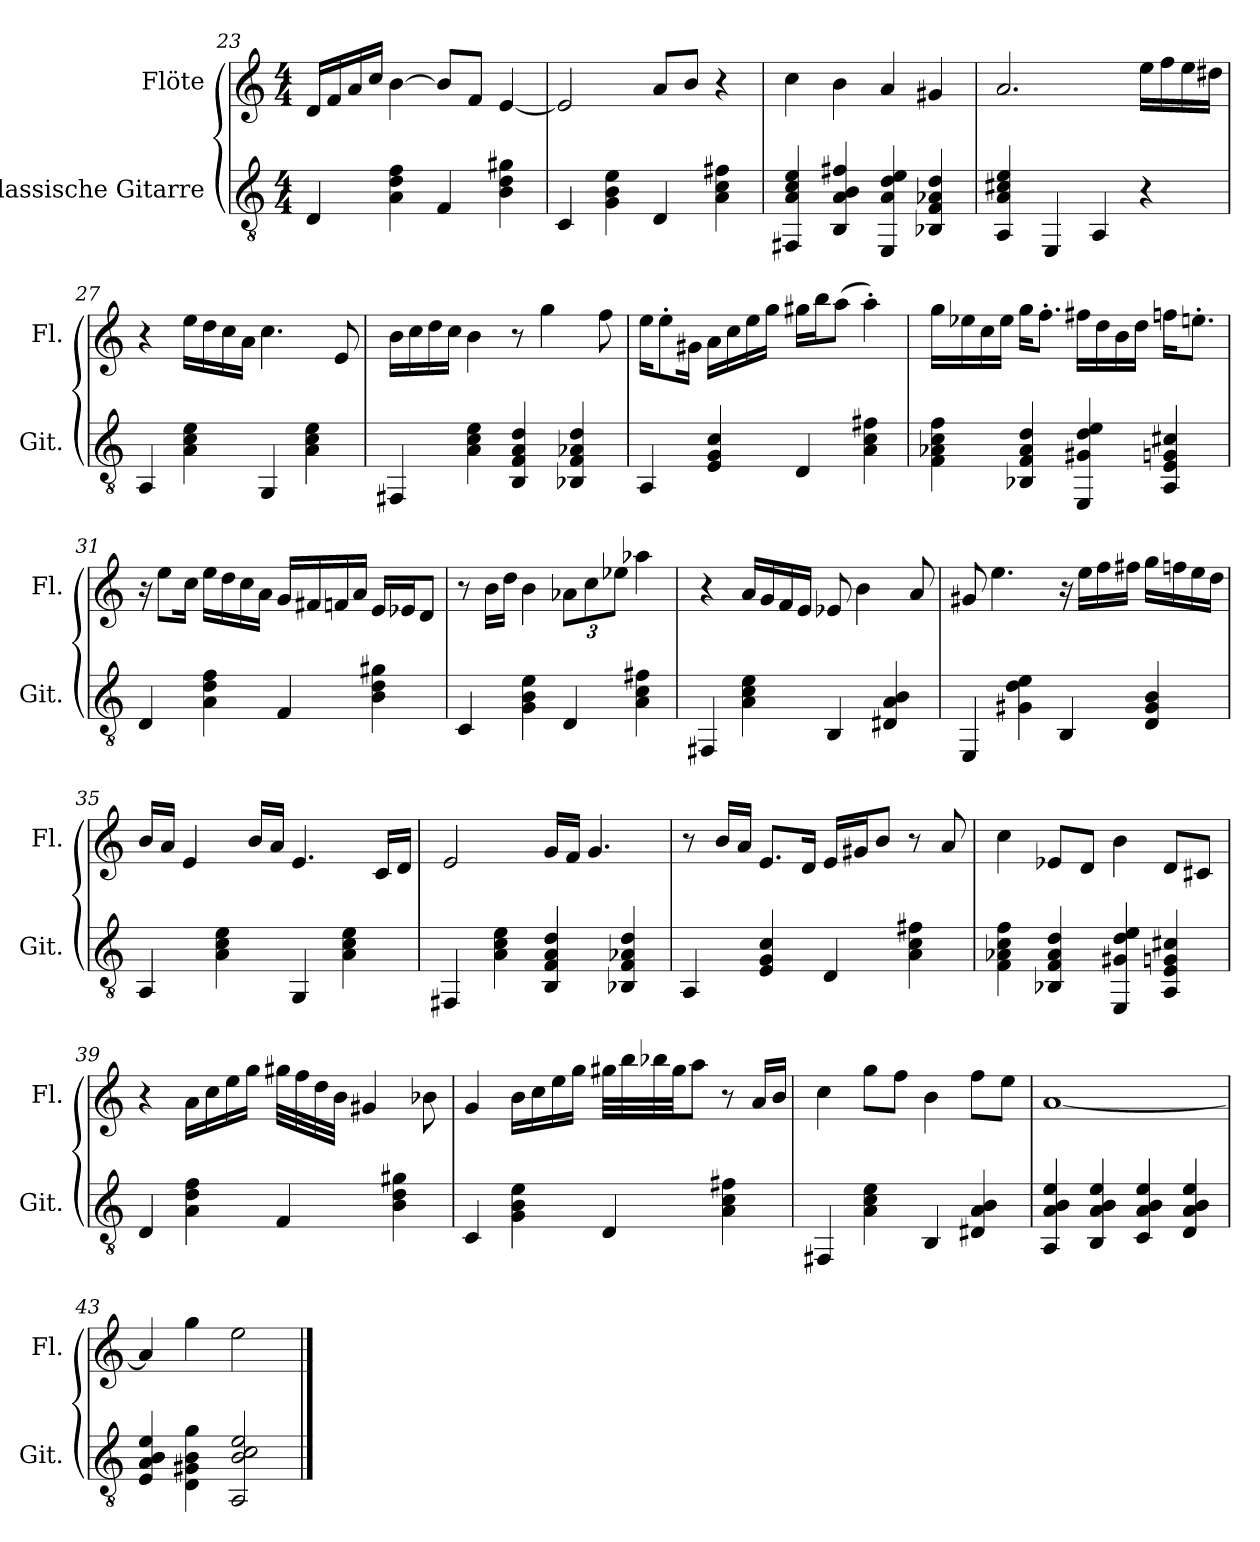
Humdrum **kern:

**kern	**kern
*part2	*part1
*staff2	*staff1
*I"Klassische Gitarre	*I"Flöte
*I'Git.	*I'Fl.
*clefGv2	*clefG2
*k[]	*k[]
*M4/4	*M4/4
=23	=23
4D/	16d/LL
.	16f/
.	16a/
.	16cc/JJ
4A\ 4d\ 4f\	[4b\
4F/	8b/L]
.	8f/J
4B\ 4d\ 4g#X\	[4e/
=24	=24
4C/	2e/]
4G\ 4B\ 4e\	.
4D/	8a/L
.	8b/J
4A\ 4c\ 4f#X\	4r
!!LO:LB:g=z
=25	=25
4FF#X/ 4A/ 4c/ 4e/	4cc\
4BB/ 4A/ 4B/ 4f#X/	4b\
4EE/ 4A/ 4d/ 4e/	4a/
4BB-X/ 4F/ 4A-X/ 4d/	4g#X/
=26	=26
4AA/ 4A/ 4c#X/ 4e/	2.a/
4EE/	.
4AA/	.
4r	16ee\LL
.	16ff\
.	16ee\
.	16dd#X\JJ
=27	=27
4AA/	4r
4A\ 4c\ 4e\	16ee\LL
.	16dd\
.	16cc\
.	16a\JJ
4GG/	4.cc\
4A\ 4c\ 4e\	.
.	8e/
=28	=28
4FF#X/	16b\LL
.	16cc\
.	16dd\
.	16cc\JJ
4A\ 4c\ 4e\	4b\
4BB/ 4F/ 4A/ 4d/	8r
.	4gg\
4BB-X/ 4F/ 4A-X/ 4d/	.
.	8ff\
!!LO:PB:g=z
=29	=29
4AA/	16ee\KL
.	8ee'\
.	16g#X\Jk
4E/ 4G/ 4c/	16a\LL
.	16cc\
.	16ee\
.	16gg\JJ
4D/	16gg#X\LL
.	16bb\J
.	(8aa\J
4A\ 4c\ 4f#X\	4aa'\)
=30	=30
4F\ 4A-X\ 4c\ 4f\	16gg\LL
.	16ee-X\
.	16cc\
.	16ee-\JJ
4BB-X/ 4F/ 4A-/ 4d/	16gg\KL
.	8.ff'\J
4EE/ 4G#X/ 4d/ 4e/	16ff#X\LL
.	16dd\
.	16b\
.	16dd\JJ
4AA/ 4E/ 4Gn/ 4c#X/	16ffn\KL
.	8.een'\J
=31	=31
4D/	16r
.	8ee\L
.	16cc\Jk
4A\ 4d\ 4f\	16ee\LL
.	16dd\
.	16cc\
.	16a\JJ
4F/	16g/LL
.	16f#X/
.	16fn/
.	16a/JJ
4B\ 4d\ 4g#X\	16e/LL
.	16e-X/J
.	8d/J
!!LO:LB:g=z
=32	=32
4C/	8r
.	16b\LL
.	16dd\JJ
4G\ 4B\ 4e\	4b\
*	*Xbrackettup
4D/	12a-X\L
.	12cc\
.	12ee-X\J
4A\ 4c\ 4f#X\	4aa-X\
=33	=33
4FF#X/	4r
4A\ 4c\ 4e\	16a/LL
.	16g/
.	16f/
.	16e/JJ
4BB/	8e-X/
.	4b\
4D#X/ 4A/ 4B/	.
.	8a/
=34	=34
4EE/	8g#X/
.	4.ee\
4G#X\ 4d\ 4e\	.
4BB/	16r
.	16ee\LL
.	16ff\
.	16ff#X\JJ
4D/ 4G#/ 4B/	16gg\LL
.	16ffn\
.	16ee\
.	16dd\JJ
=35	=35
4AA/	16b/LL
.	16a/JJ
.	4e/
4A\ 4c\ 4e\	.
.	16b/LL
.	16a/JJ
4GG/	4.e/
4A\ 4c\ 4e\	.
.	16c/LL
.	16d/JJ
!!LO:LB:g=z
=36	=36
4FF#X/	2e/
4A\ 4c\ 4e\	.
4BB/ 4F/ 4A/ 4d/	16g/LL
.	16f/JJ
.	4.g/
4BB-X/ 4F/ 4A-X/ 4d/	.
=37	=37
4AA/	8r
.	16b/LL
.	16a/JJ
4E/ 4G/ 4c/	8.e/L
.	16d/Jk
4D/	16e/LL
.	16g#X/J
.	8b/J
4A\ 4c\ 4f#X\	8r
.	8a/
=38	=38
4F\ 4A-X\ 4c\ 4f\	4cc\
4BB-X/ 4F/ 4A-/ 4d/	8e-X/L
.	8d/J
4EE/ 4G#X/ 4d/ 4e/	4b\
4AA/ 4E/ 4Gn/ 4c#X/	8d/L
.	8c#X/J
=39	=39
4D/	4r
4A\ 4d\ 4f\	16a\LL
.	16cc\
.	16ee\
.	16gg\JJ
4F/	32gg#X\LLL
.	32ff\
.	32dd\
.	32b\JJJ
.	4g#X/
4B\ 4d\ 4g#X\	.
.	8b-X\
!!LO:LB:g=z
=40	=40
4C/	4g/
4G\ 4B\ 4e\	16b\LL
.	16cc\
.	16ee\
.	16gg\JJ
4D/	32gg#X\LLL
.	32bb\
.	32bb-X\
.	32gg#\JJ
.	8aa\J
4A\ 4c\ 4f#X\	8r
.	16a/LL
.	16b/JJ
=41	=41
4FF#X/	4cc\
4A\ 4c\ 4e\	8gg\L
.	8ff\J
4BB/	4b\
4D#X/ 4A/ 4B/	8ff\L
.	8ee\J
=42	=42
4AA/ 4A/ 4B/ 4e/	[1a
4BB/ 4A/ 4B/ 4e/	.
4C/ 4A/ 4B/ 4e/	.
4D/ 4A/ 4B/ 4e/	.
=43	=43
4E/ 4A/ 4B/ 4e/	4a/]
4D\ 4G#X\ 4B\ 4g\	4gg\
2AA/ 2B/ 2c/ 2e/	2ee\
==	==
*-	*-
